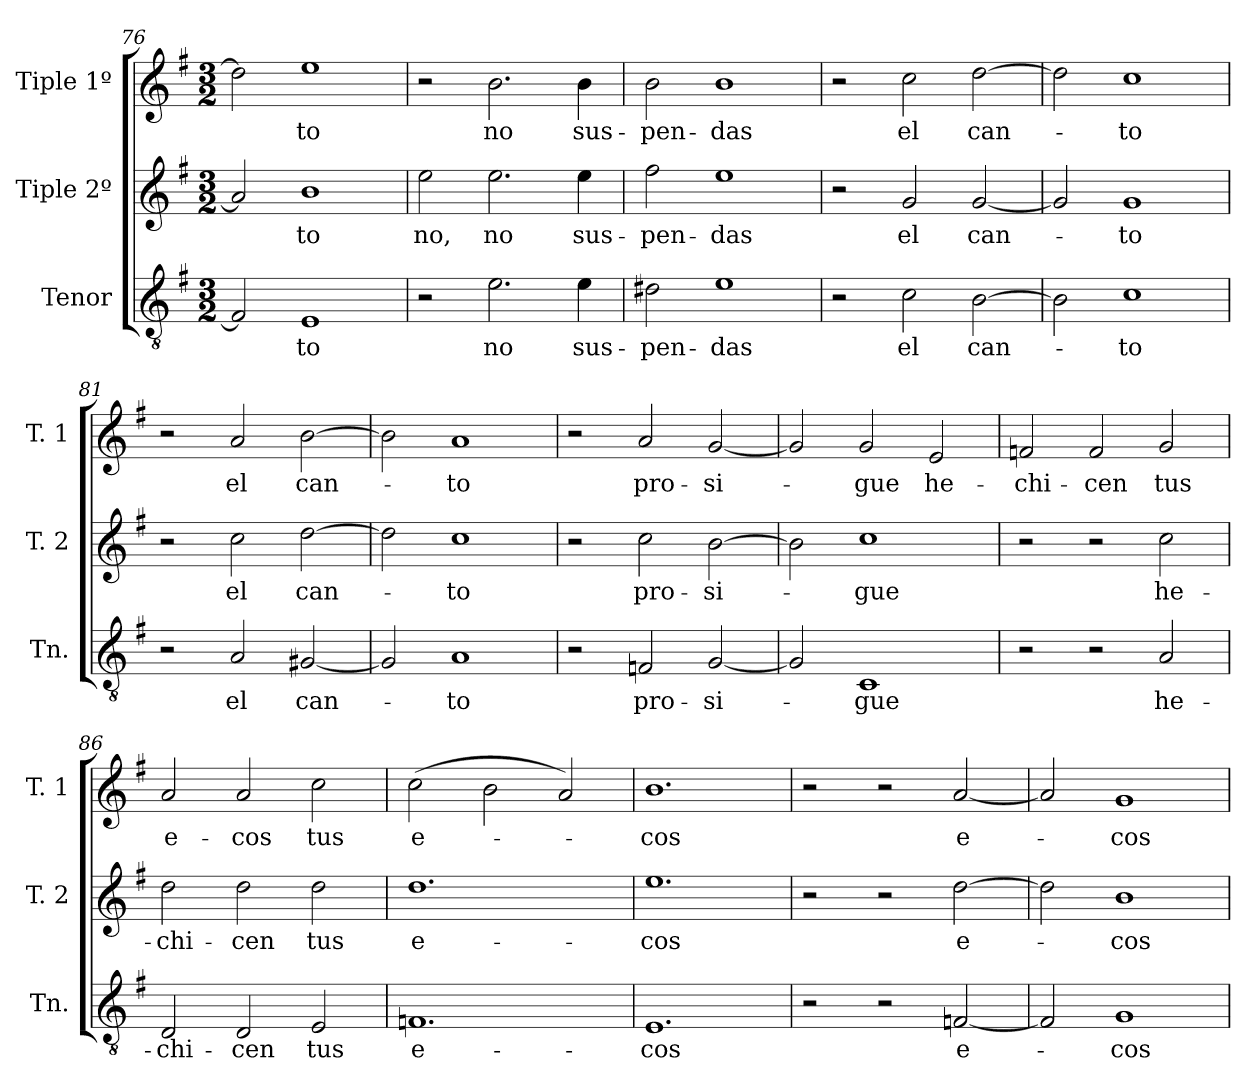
**kern	**text	**kern	**text	**kern	**text
*part3	*part3	*part2	*part2	*part1	*part1
*staff3	*staff3	*staff2	*staff2	*staff1	*staff1
*I"Tenor	*	*I"Tiple 2º	*	*I"Tiple 1º	*
*I'Tn.	*	*I'T. 2	*	*I'T. 1	*
*clefGv2	*	*clefG2	*	*clefG2	*
*k[f#]	*	*k[f#]	*	*k[f#]	*
*M3/2	*	*M3/2	*	*M3/2	*
=76	=76	=76	=76	=76	=76
2F]	.	2a]	.	2dd]	.
1E	-to	1b	-to	1ee	-to
=77	=77	=77	=77	=77	=77
2r	.	2ee	no,	2r	.
2.e	no	2.ee	no	2.b	no
4e	sus-	4ee	sus-	4b	sus-
=78	=78	=78	=78	=78	=78
2d#X	-pen-	2ff#	-pen-	2b	-pen-
1e	-das	1ee	-das	1b	-das
=79	=79	=79	=79	=79	=79
2r	.	2r	.	2r	.
2c	el	2g	el	2cc	el
[2B	can-	[2g	can-	[2dd	can-
=80	=80	=80	=80	=80	=80
2B]	.	2g]	.	2dd]	.
1c	-to	1g	-to	1cc	-to
=81	=81	=81	=81	=81	=81
2r	.	2r	.	2r	.
2A	el	2cc	el	2a	el
[2G#X	can-	[2dd	can-	[2b	can-
=82	=82	=82	=82	=82	=82
2G#]	.	2dd]	.	2b]	.
1A	-to	1cc	-to	1a	-to
=83	=83	=83	=83	=83	=83
2r	.	2r	.	2r	.
2Fn	pro-	2cc	pro-	2a	pro-
[2G	-si-	[2b	-si-	[2g	-si-
=84	=84	=84	=84	=84	=84
2G]	.	2b]	.	2g]	.
1C	-gue	1cc	-gue	2g	-gue
.	.	.	.	2e	he-
=85	=85	=85	=85	=85	=85
2r	.	2r	.	2fn	-chi-
2r	.	2r	.	2f	-cen
2A	he-	2cc	he-	2g	tus
=86	=86	=86	=86	=86	=86
2D	-chi-	2dd	-chi-	2a	e-
2D	-cen	2dd	-cen	2a	-cos
2E	tus	2dd	tus	2cc	tus
=87	=87	=87	=87	=87	=87
1.Fn	e-	1.dd	e-	(2cc	e-
.	.	.	.	2b	.
.	.	.	.	2a)	.
=88	=88	=88	=88	=88	=88
1.E	-cos	1.ee	-cos	1.b	-cos
=89	=89	=89	=89	=89	=89
2r	.	2r	.	2r	.
2r	.	2r	.	2r	.
[2Fn	e-	[2dd	e-	[2a	e-
=90	=90	=90	=90	=90	=90
2F]	.	2dd]	.	2a]	.
1G	-cos	1b	-cos	1g	-cos
=	=	=	=	=	=
*-	*-	*-	*-	*-	*-
